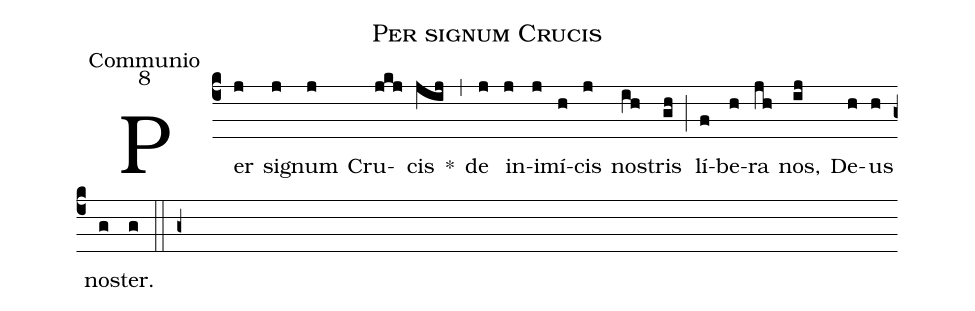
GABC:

name:Per signum Crucis;
office-part:Communio;
mode:8;
%%
(c4) Per(j) si(j)gnum(j) Cru(jkj)cis(jij) *(,) de(j) in(j)i(j)mí(h)cis(j) nos(ih)tris(gh) (;) lí(f)be(h)ra(jh) nos,(ij) De(h)us(h) nos(g)ter.(g) (::g+)
